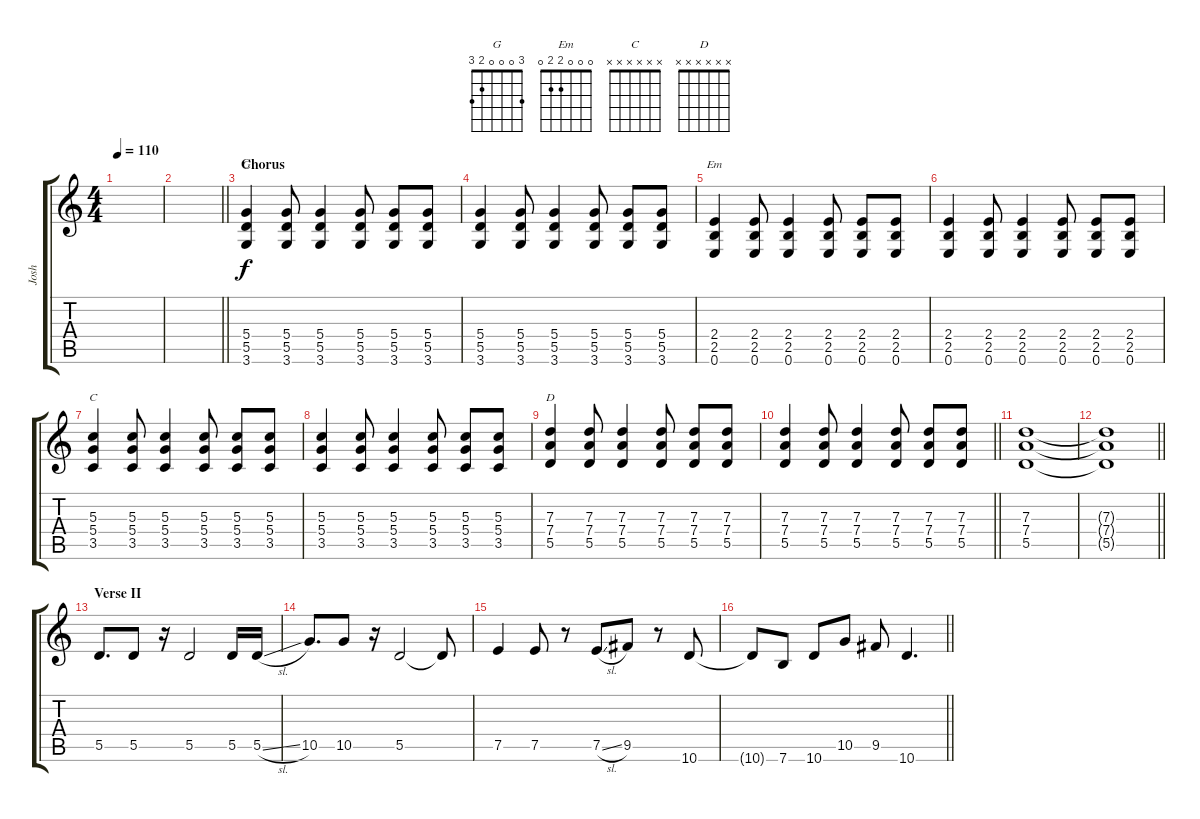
\track ("Josh" "Josh") {instrument electricguitarclean}
\staff {score tabs}
\tuning (E4 B3 G3 D3 A2 E2) {hide}
\chord ("G" 3 0 0 0 2 3)
\chord ("Em" 0 0 0 2 2 0)
\chord ("C" x x x x x x)
\chord ("D" x x x x x x)
\ts (4 4)
\tempo 110
\clef g2
\ks c
|
\barLineRight lightlight
|
\section ("" "Chorus")
(5.4 5.5 3.6).4{ch "G"} (5.4 5.5 3.6).8 (5.4 5.5 3.6).4 (5.4 5.5 3.6).8 (5.4 5.5 3.6).8 (5.4 5.5 3.6).8 |
(5.4 5.5 3.6).4 (5.4 5.5 3.6).8 (5.4 5.5 3.6).4 (5.4 5.5 3.6).8 (5.4 5.5 3.6).8 (5.4 5.5 3.6).8 |
(2.4 2.5 0.6).4{ch "Em"} (2.4 2.5 0.6).8 (2.4 2.5 0.6).4 (2.4 2.5 0.6).8 (2.4 2.5 0.6).8 (2.4 2.5 0.6).8 |
(2.4 2.5 0.6).4 (2.4 2.5 0.6).8 (2.4 2.5 0.6).4 (2.4 2.5 0.6).8 (2.4 2.5 0.6).8 (2.4 2.5 0.6).8 |
(5.3 5.4 3.5).4{ch "C"} (5.3 5.4 3.5).8 (5.3 5.4 3.5).4 (5.3 5.4 3.5).8 (5.3 5.4 3.5).8 (5.3 5.4 3.5).8 |
(5.3 5.4 3.5).4 (5.3 5.4 3.5).8 (5.3 5.4 3.5).4 (5.3 5.4 3.5).8 (5.3 5.4 3.5).8 (5.3 5.4 3.5).8 |
(7.3 7.4 5.5).4{ch "D"} (7.3 7.4 5.5).8 (7.3 7.4 5.5).4 (7.3 7.4 5.5).8 (7.3 7.4 5.5).8 (7.3 7.4 5.5).8 |
\barLineRight lightlight
(7.3 7.4 5.5).4 (7.3 7.4 5.5).8 (7.3 7.4 5.5).4 (7.3 7.4 5.5).8 (7.3 7.4 5.5).8 (7.3 7.4 5.5).8 |
\section ("" "")
(7.3 7.4 5.5).1 |
\barLineRight lightlight
(7.3{t} 7.4{t} 5.5{t}).1 |
\section ("" "Verse II")
5.5.8{d} 5.5.8 r.16 5.5.2 5.5.16 5.5{sl}.16 |
10.5.8{d} 10.5.8 r.16 5.5.2 5.5{t}.8 |
7.5.4 7.5.8 r.8 7.5{sl}.8 9.5.8 r.8 10.6.8 |
\barLineRight lightlight
10.6{t}.8 7.6.8 10.6.8 10.5.8 9.5.8 10.6.4{d}
